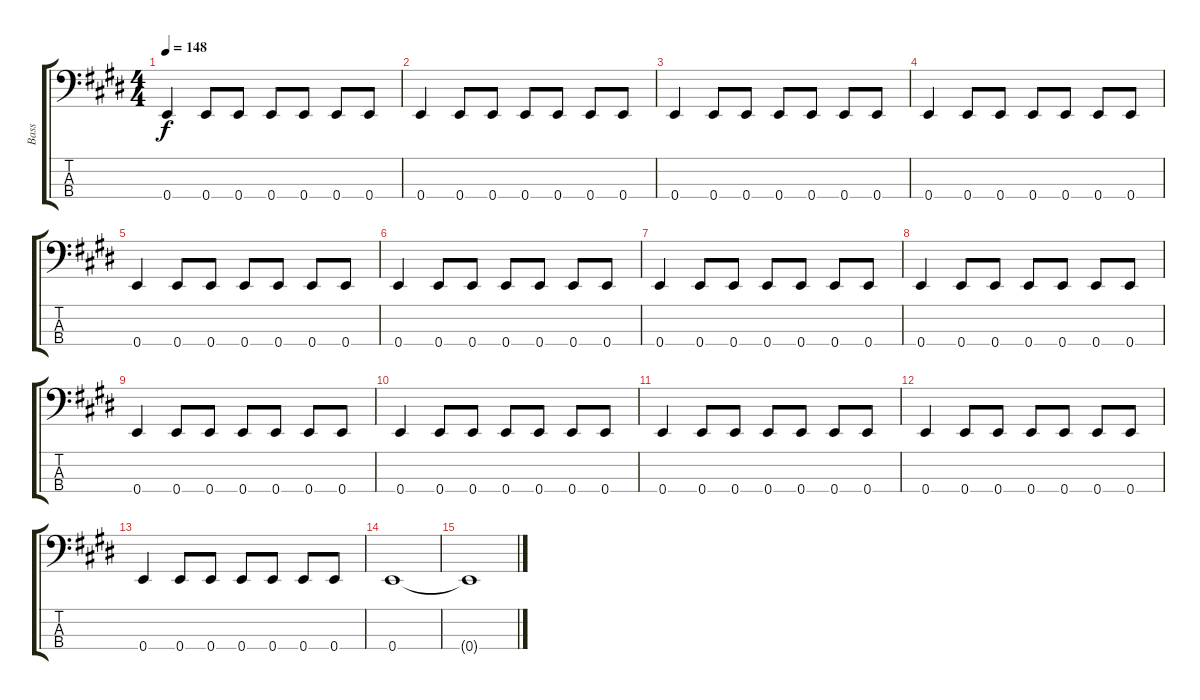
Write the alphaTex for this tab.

\track ("Bass" "Bass") {instrument electricbasspick}
\staff {score tabs}
\tuning (G2 D2 A1 E1) {hide}
\ts (4 4)
\tempo 148
\clef f4
\ks e
0.4.4{dy f} 0.4.8 0.4.8 0.4.8 0.4.8 0.4.8 0.4.8 |
0.4.4 0.4.8 0.4.8 0.4.8 0.4.8 0.4.8 0.4.8 |
0.4.4 0.4.8 0.4.8 0.4.8 0.4.8 0.4.8 0.4.8 |
0.4.4 0.4.8 0.4.8 0.4.8 0.4.8 0.4.8 0.4.8 |
0.4.4 0.4.8 0.4.8 0.4.8 0.4.8 0.4.8 0.4.8 |
0.4.4 0.4.8 0.4.8 0.4.8 0.4.8 0.4.8 0.4.8 |
0.4.4 0.4.8 0.4.8 0.4.8 0.4.8 0.4.8 0.4.8 |
0.4.4 0.4.8 0.4.8 0.4.8 0.4.8 0.4.8 0.4.8 |
0.4.4 0.4.8 0.4.8 0.4.8 0.4.8 0.4.8 0.4.8 |
0.4.4 0.4.8 0.4.8 0.4.8 0.4.8 0.4.8 0.4.8 |
0.4.4 0.4.8 0.4.8 0.4.8 0.4.8 0.4.8 0.4.8 |
0.4.4 0.4.8 0.4.8 0.4.8 0.4.8 0.4.8 0.4.8 |
0.4.4 0.4.8 0.4.8 0.4.8 0.4.8 0.4.8 0.4.8 |
0.4.1 |
0.4{t}.1
